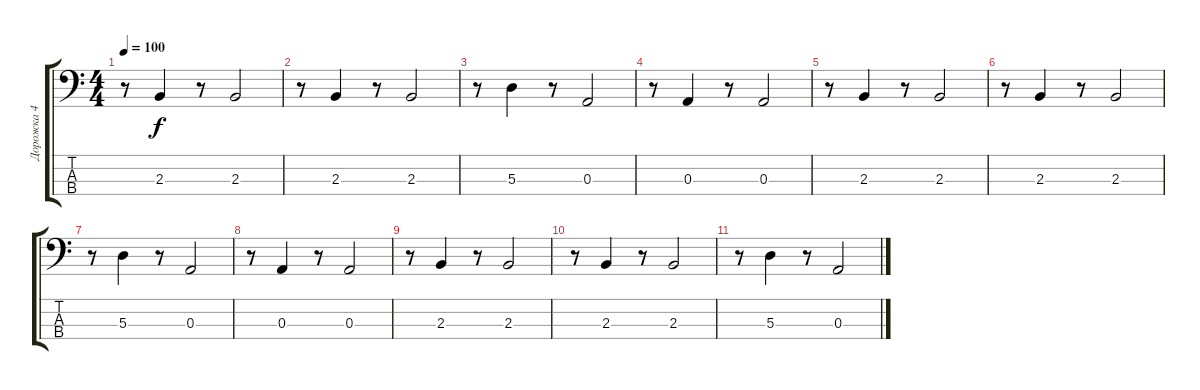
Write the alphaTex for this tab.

\track ("Дорожка 4" "Дорожка 4") {instrument electricbasspick}
\staff {score tabs}
\tuning (G2 D2 A1 E1) {hide}
\ts (4 4)
\tempo 100
\clef f4
\ks c
r.8{dy f} 2.3.4 r.8 2.3.2 |
r.8 2.3.4 r.8 2.3.2 |
r.8 5.3.4 r.8 0.3.2 |
r.8 0.3.4 r.8 0.3.2 |
r.8 2.3.4 r.8 2.3.2 |
r.8 2.3.4 r.8 2.3.2 |
r.8 5.3.4 r.8 0.3.2 |
r.8 0.3.4 r.8 0.3.2 |
r.8 2.3.4 r.8 2.3.2 |
r.8 2.3.4 r.8 2.3.2 |
r.8 5.3.4 r.8 0.3.2
